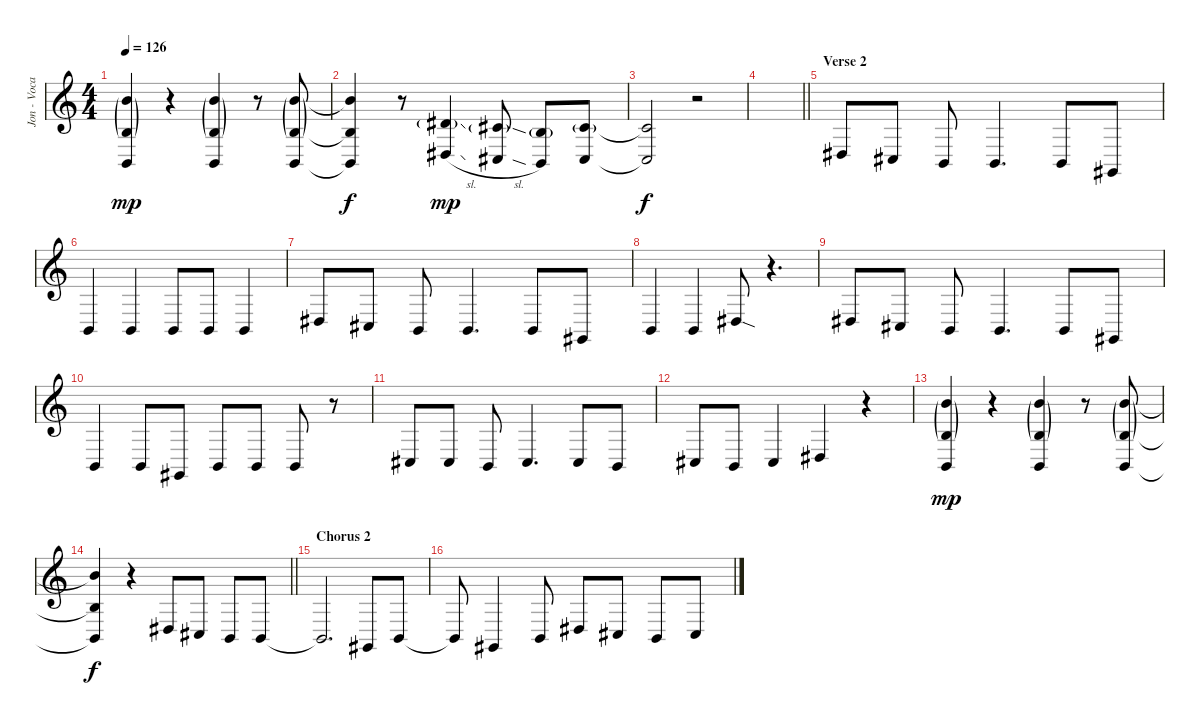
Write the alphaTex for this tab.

\track ("Jon - Vocals" "Jon - Voca") {instrument tangoaccordion}
\staff {score}
\tuning (E4 B3 G3 D3 A2 E2) {hide}
\ts (4 4)
\tempo 126
\clef g2
\ks c
(7.1{g} 4.3{g} 2.5).4{dy mp} r.4 (7.1{g} 4.3{g} 2.5).4 r.8 (7.1{g} 4.3{g} 2.5).8 |
(7.1{t} 4.3{t} 2.5{t}).4{dy f} r.8 (8.3{sl g} 6.5{sl}).4{dy mp} (6.3{sl g} 4.5{sl}).8 (4.3{g} 2.5).8 (6.3{g} 4.5).8 |
(6.3{t} 4.5{t}).2{dy f} r.2 |
\barLineRight lightlight
|
\section ("" "Verse 2")
1.4.8{volume 11} 4.5.8 2.5.8 2.5.4{d} 2.5.8 4.6.8 |
2.5.4 2.5.4 2.5.8 2.5.8 2.5.4 |
1.4.8 4.5.8 2.5.8 2.5.4{d} 2.5.8 4.6.8 |
2.5.4 2.5.4 1.4{sod}.8 r.4{d} |
1.4.8 4.5.8 2.5.8 2.5.4{d} 2.5.8 4.6.8 |
2.5.4 2.5.8 4.6.8 2.5.8 2.5.8 2.5.8 r.8 |
4.5.8 4.5.8 2.5.8 4.5.4{d} 4.5.8 2.5.8 |
4.5.8 2.5.8 4.5.4 1.4.4 r.4 |
(7.1{g} 4.3{g} 2.5).4{dy mp} r.4 (7.1{g} 4.3{g} 2.5).4 r.8 (7.1{g} 4.3{g} 2.5).8 |
\barLineRight lightlight
(7.1{t} 4.3{t} 2.5{t}).4{dy f} r.4 1.4.8{volume 16} 4.5.8 2.5.8 2.5.8 |
\section ("" "Chorus 2")
2.5{t}.2{d} 4.6.8 2.5.8 |
2.5{t}.8 4.6.4 2.5.8 1.4.8 4.5.8 2.5.8 4.5.8
